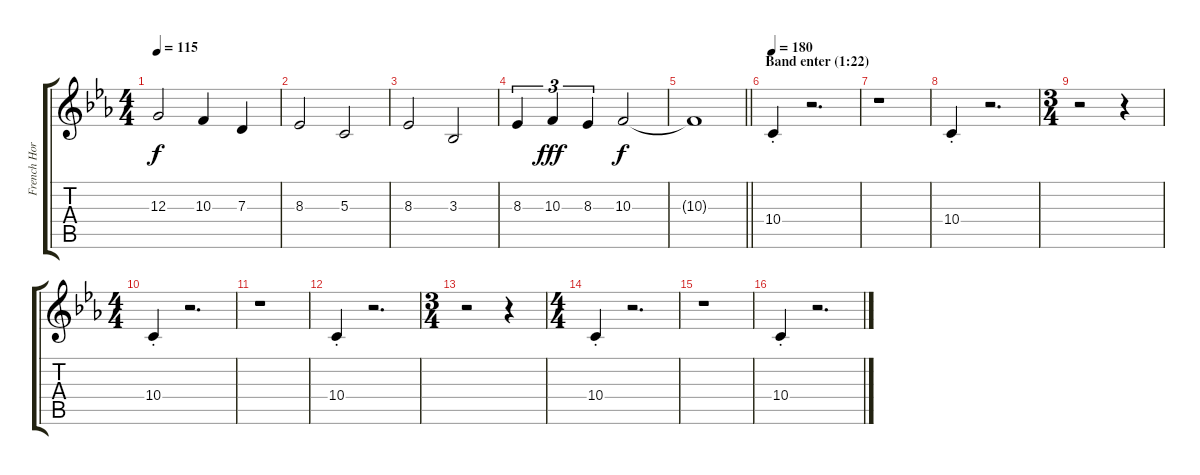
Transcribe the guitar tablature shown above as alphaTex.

\track ("French Horn" "French Hor") {instrument frenchhorn}
\staff {score tabs}
\tuning (E4 B3 G3 D3 A2 E2) {hide}
\ts (4 4)
\tempo 115
\clef g2
\ks cminor
12.3.2{dy f} 10.3.4 7.3.4 |
8.3.2 5.3.2 |
8.3.2 3.3.2 |
8.3.4{tu (3 2)} 10.3.4{tu (3 2) dy fff} 8.3.4{tu (3 2)} 10.3.2{dy f} |
\barLineRight lightlight
10.3{t}.1 |
\section ("" "Band enter (1:22)")
\tempo 180
10.4{st}.4 r.2{d} |
r.1 |
10.4{st}.4 r.2{d} |
\ts (3 4)
r.2 r.4 |
\ts (4 4)
10.4{st}.4 r.2{d} |
r.1 |
10.4{st}.4 r.2{d} |
\ts (3 4)
r.2 r.4 |
\ts (4 4)
10.4{st}.4 r.2{d} |
r.1 |
10.4{st}.4 r.2{d}
